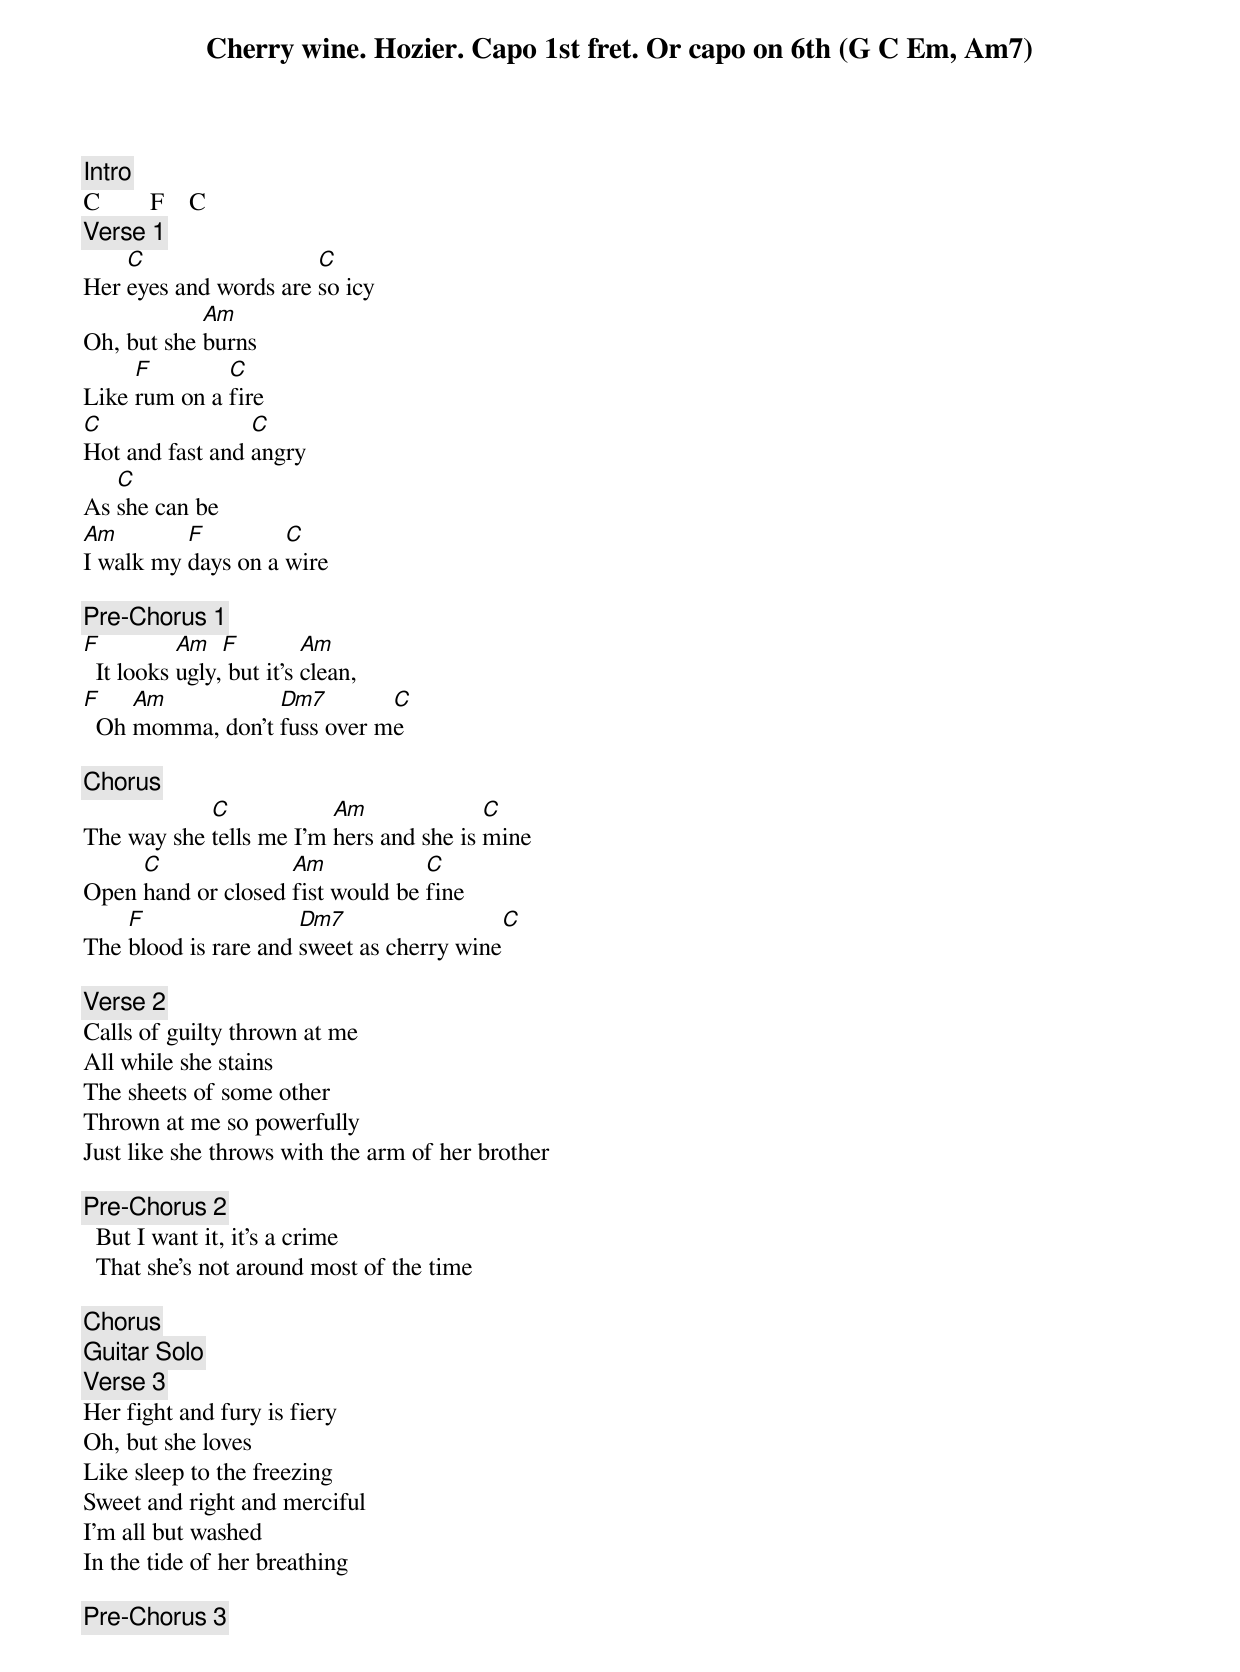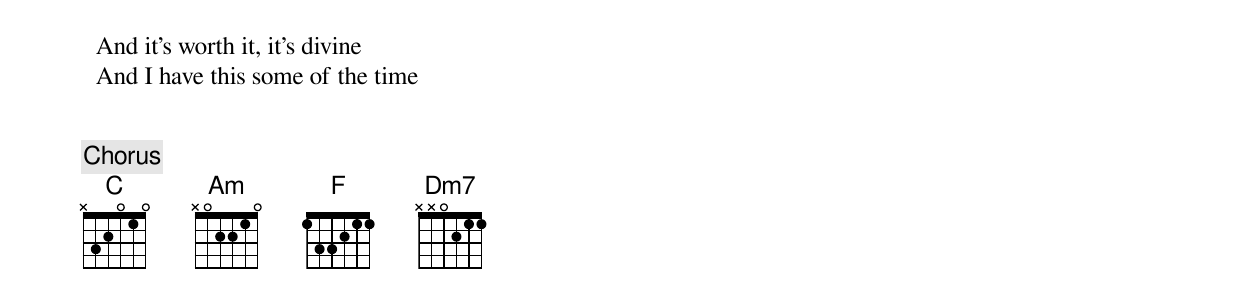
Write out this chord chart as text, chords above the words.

Cherry wine. Hozier. Capo 1st fret. Or capo on 6th (G C Em, Am7)
[Intro]
C        F    C
[Verse 1]
    C                  C
Her eyes and words are so icy
            Am
Oh, but she burns
     F        C
Like rum on a fire
C                C
Hot and fast and angry
   C
As she can be
Am        F         C
I walk my days on a wire

[Pre-Chorus 1]
F          Am   F         Am
  It looks ugly, but it's clean,
F    Am           Dm7        C
  Oh momma, don't fuss over me

[Chorus]
            C            Am              C
The way she tells me I'm hers and she is mine
     C              Am            C
Open hand or closed fist would be fine
    F                 Dm7                  C
The blood is rare and sweet as cherry wine

[Verse 2]
Calls of guilty thrown at me
All while she stains
The sheets of some other
Thrown at me so powerfully
Just like she throws with the arm of her brother

[Pre-Chorus 2]
  But I want it, it's a crime
  That she's not around most of the time

[Chorus]
[Guitar Solo]
[Verse 3]
Her fight and fury is fiery
Oh, but she loves
Like sleep to the freezing
Sweet and right and merciful
I'm all but washed
In the tide of her breathing

[Pre-Chorus 3]
  And it's worth it, it's divine
  And I have this some of the time


[Chorus]
